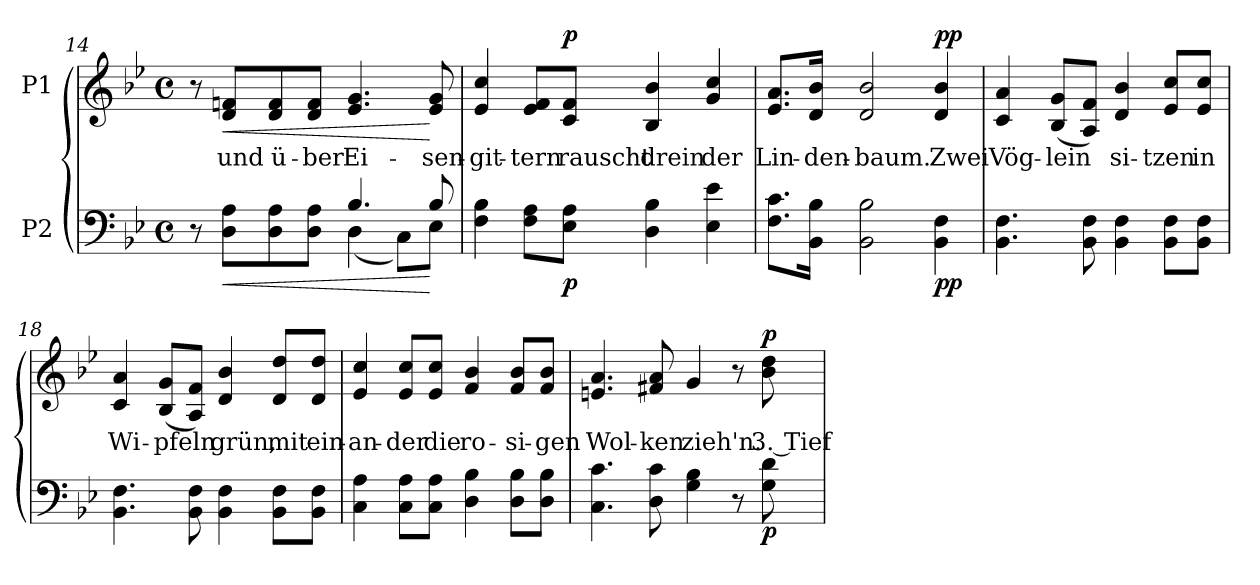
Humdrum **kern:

**kern	**dynam	**kern	**text	**dynam
*part2	*part2	*part1	*part1	*part1
*staff2	*staff2	*staff1	*staff1	*staff1
*I"P2	*	*I"P1	*	*
*clefF4	*	*clefG2	*	*
*k[b-e-]	*	*k[b-e-]	*	*
*B-:	*	*B-:	*	*
*M4/4	*	*M4/4	*	*
*met(c)	*	*met(c)	*	*
=14	=14	=14	=14	=14
*^	*	*	*	*
8r	2ryy	.	8r	.	.
!	!	!LO:HP:b	!	!	!
!	!	!	!	!LO:LY:b:color=#000000	!LO:HP:b
8Di\ 8AiL	.	<	8di/ 8fniL	und	<
!	!	!	!	!LO:LY:b:color=#000000	!
8Di\ 8Ai	.	.	8di/ 8fi	ü-	.
!	!	!	!	!LO:LY:b:color=#000000	!
8Di\ 8AiJ	.	.	8di/ 8fiJ	-ber	.
!	!	!	!	!LO:LY:b:color=#000000	!
4.B-i/	(4Di\	.	4.e-i/ 4.gi	Ei-	.
.	8Ci\L)	.	.	.	.
!	!	!	!	!LO:LY:b:color=#000000	!
8B-i/	8E-i\J	[	8e-i/ 8gi	-sen-	[
*v	*v	*	*	*	*
=15	=15	=15	=15	=15
*^	*	*	*	*
!	!	!	!	!LO:LY:b:color=#000000	!
*v	*v	*	*	*	*
4Fi\ 4B-i	.	4e-i/ 4cci	-git-	.
!	!	!	!LO:LY:b:color=#000000	!
8Fi\ 8AiL	.	8e-i/ 8fiL	-tern	.
!	!	!	!LO:LY:b:color=#000000	!
8E-i\ 8AiJ	p	8ci/ 8fiJ	rauscht	p
!	!	!	!LO:LY:b:color=#000000	!
4Di\ 4B-i	.	4B-i/ 4b-i	drein	.
!	!	!	!LO:LY:b:color=#000000	!
4E-i\ 4e-i	.	4gi/ 4cci	der	.
=16	=16	=16	=16	=16
!	!	!	!LO:LY:b:color=#000000	!
8.Fi\ 8.ciL	.	8.e-i/ 8.aiL	Lin-	.
!	!	!	!LO:LY:b:color=#000000	!
16BB-i\ 16B-iJk	.	16di/ 16b-iJk	-den-	.
!	!	!	!LO:LY:b:color=#000000	!
2BB-i\ 2B-i	.	2di/ 2b-i	-baum.	.
!	!	!	!LO:LY:b:color=#000000	!
4BB-i\ 4Fi	pp	4di/ 4b-i	Zwei	pp
!!LO:PB:g=z
=17	=17	=17	=17	=17
!	!	!	!LO:LY:b:color=#000000	!
4.BB-i\ 4.Fi	.	4ci/ 4ai	Vög-	.
!	!	!	!LO:LY:b:color=#000000	!
.	.	(8B-i/ 8giL	-lein	.
8BB-i\ 8Fi	.	8Ai/ 8fiJ)	.	.
!	!	!	!LO:LY:b:color=#000000	!
4BB-i\ 4Fi	.	4di/ 4b-i	si-	.
!	!	!	!LO:LY:b:color=#000000	!
8BB-i\ 8FiL	.	8e-i/ 8cciL	-tzen	.
!	!	!	!LO:LY:b:color=#000000	!
8BB-i\ 8FiJ	.	8e-i/ 8cciJ	in	.
=18	=18	=18	=18	=18
!	!	!	!LO:LY:b:color=#000000	!
4.BB-i\ 4.Fi	.	4ci/ 4ai	Wi-	.
!	!	!	!LO:LY:b:color=#000000	!
.	.	(8B-i/ 8giL	-pfeln	.
8BB-i\ 8Fi	.	8Ai/ 8fiJ)	.	.
!	!	!	!LO:LY:b:color=#000000	!
4BB-i\ 4Fi	.	4di/ 4b-i	grün,	.
!	!	!	!LO:LY:b:color=#000000	!
8BB-i\ 8FiL	.	8di/ 8ddiL	mit	.
!	!	!	!LO:LY:b:color=#000000	!
8BB-i\ 8FiJ	.	8di/ 8ddiJ	ein-	.
=19	=19	=19	=19	=19
!	!	!	!LO:LY:b:color=#000000	!
4Ci\ 4Ai	.	4e-i/ 4cci	-an-	.
!	!	!	!LO:LY:b:color=#000000	!
8Ci\ 8AiL	.	8e-i/ 8cciL	-der	.
!	!	!	!LO:LY:b:color=#000000	!
8Ci\ 8AiJ	.	8e-i/ 8cciJ	die	.
!	!	!	!LO:LY:b:color=#000000	!
4Di\ 4B-i	.	4fi/ 4b-i	ro-	.
!	!	!	!LO:LY:b:color=#000000	!
8Di\ 8B-iL	.	8fi/ 8b-iL	-si-	.
!	!	!	!LO:LY:b:color=#000000	!
8Di\ 8B-iJ	.	8fi/ 8b-iJ	-gen	.
=20	=20	=20	=20	=20
!	!	!	!LO:LY:b:color=#000000	!
4.Ci\ 4.ci	.	4.eni/ 4.ai	Wol-	.
!	!	!	!LO:LY:b:color=#000000	!
8Di\ 8ci	.	8f#Xi/ 8ai	-ken	.
!	!	!	!LO:LY:b:color=#000000	!
4Gi\ 4B-i	.	4gi/	zieh'n.	.
8r	.	8r	.	.
!	!	!	!LO:LY:b:color=#000000	!
8Gi\ 8di	p	8b-i\ 8ddi	3. Tief	p
=	=	=	=	=
*-	*-	*-	*-	*-
